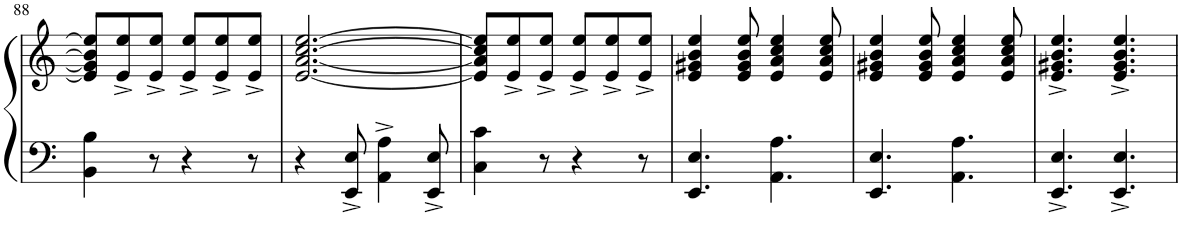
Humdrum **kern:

**kern	**kern
*part1	*part1
*staff2	*staff1
*I"Piano	*
*I'Pno.	*
!!LO:PB:g=z
*clefF4	*clefG2
*k[]	*k[]
*M6/8	*M6/8
=88	=88
4BB\ 4B\	8e/] 8g#/] 8b/] 8ee/]L
.	8e/^ 8ee/^
8r	8e/^ 8ee/^J
4r	8e/^ 8ee/^L
.	8e/^ 8ee/^
8r	8e/^ 8ee/^J
=89	=89
4r	[2.e/ [2.a/ [2.cc/ [2.ee/
8EE/^ 8E/^	.
4AA\^ 4A\^	.
8EE/^ 8E/^	.
=90	=90
4C\ 4c\	8e/] 8a/] 8cc/] 8ee/]L
.	8e/^ 8ee/^
8r	8e/^ 8ee/^J
4r	8e/^ 8ee/^L
.	8e/^ 8ee/^
8r	8e/^ 8ee/^J
=91	=91
4.EE/ 4.E/	4e/ 4g#X/ 4b/ 4ee/
.	8e/ 8g#/ 8b/ 8ee/
4.AA\ 4.A\	4e/ 4a/ 4cc/ 4ee/
.	8e/ 8a/ 8cc/ 8ee/
=92	=92
4.EE/ 4.E/	4e/ 4g#X/ 4b/ 4ee/
.	8e/ 8g#/ 8b/ 8ee/
4.AA\ 4.A\	4e/ 4a/ 4cc/ 4ee/
.	8e/ 8a/ 8cc/ 8ee/
=93	=93
4.EE/^ 4.E/^	4.e/^ 4.g#X/^ 4.b/^ 4.ee/^
4.EE/^ 4.E/^	4.e/^ 4.g#/^ 4.b/^ 4.ee/^
=	=
*-	*-
